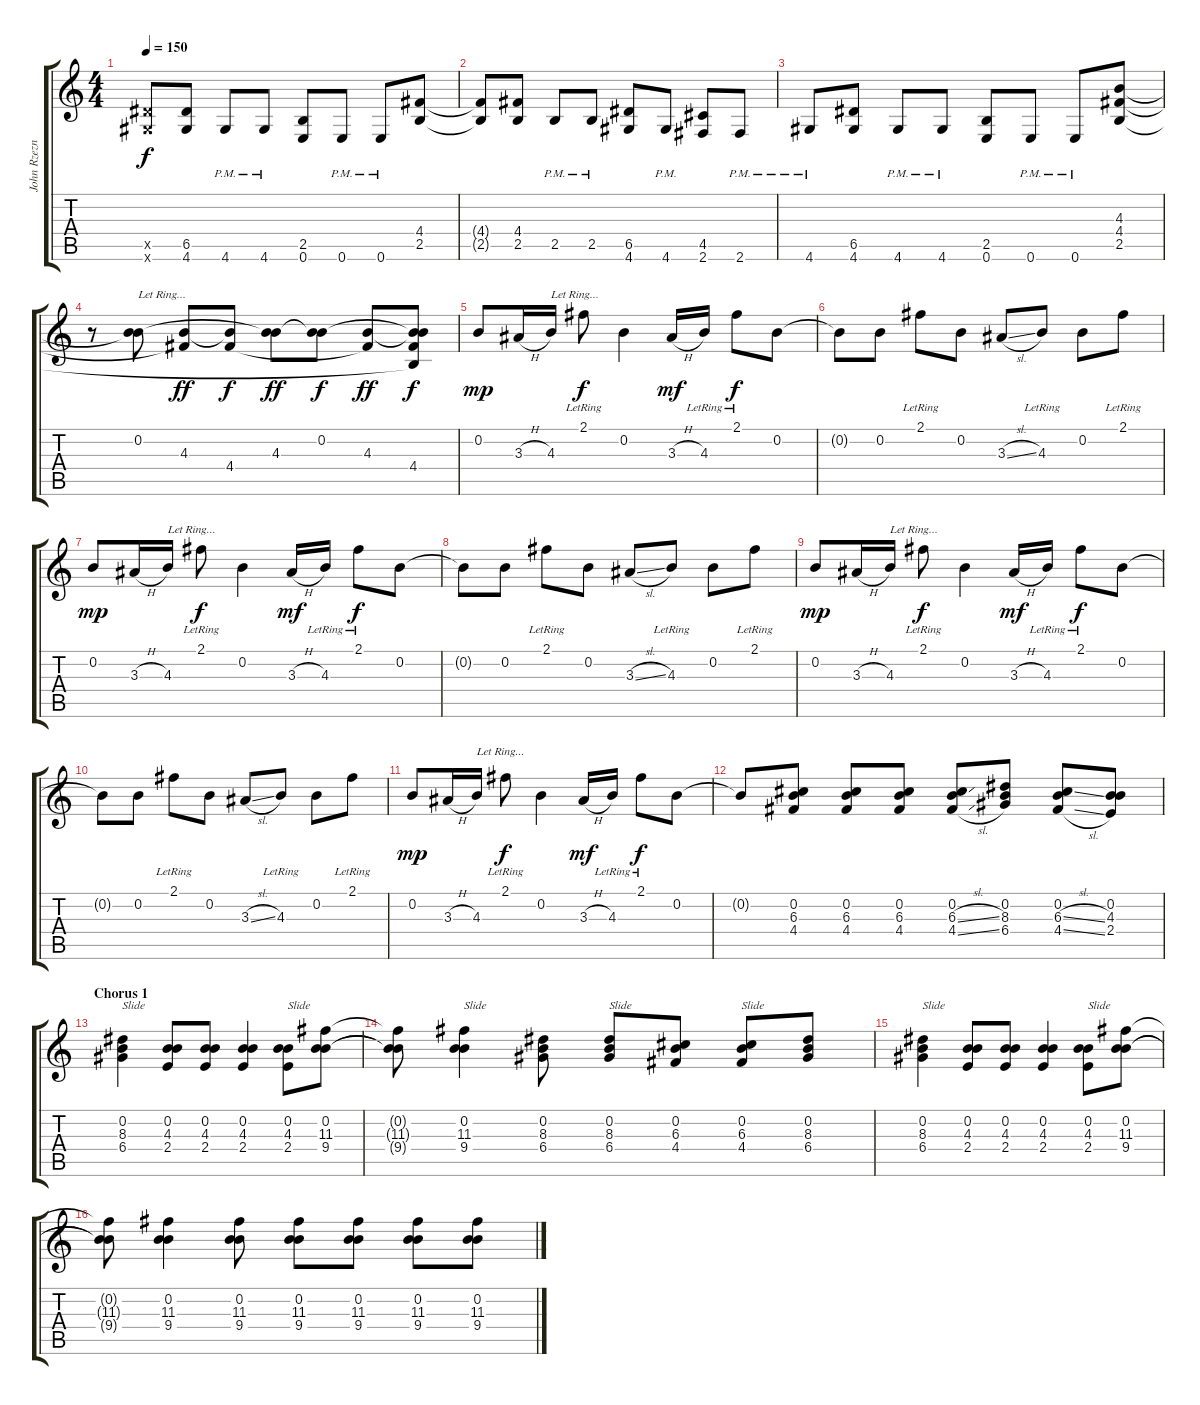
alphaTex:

\track ("John Rzeznik - Guitar 2" "John Rzezn") {instrument distortionguitar}
\staff {score tabs}
\tuning (E4 B3 G3 D3 A2 E2) {hide}
\ts (4 4)
\tempo 150
\clef g2
\ks c
(6.5{x} 4.6{x}).8{dy f} (6.5 4.6).8 4.6{pm}.8 4.6{pm}.8 (2.5 0.6).8 0.6{pm}.8 0.6{pm}.8 (4.4 2.5).8 |
(4.4{t} 2.5{t}).8 (4.4 2.5).8 2.5{pm}.8 2.5{pm}.8 (6.5 4.6).8 4.6{pm}.8 (4.5 2.6).8 2.6{pm}.8 |
4.6{pm}.8 (6.5 4.6).8 4.6{pm}.8 4.6{pm}.8 (2.5 0.6).8 0.6{pm}.8 0.6{pm}.8 (4.3 4.4 2.5).8 |
r.8 (0.2 4.3{t}).8{txt "Let Ring..."} (4.3 4.4{t}).8{dy ff} (4.3{t} 4.4).8{dy f} (0.2{t} 4.3).8{dy ff} (0.2 4.3{t}).8{dy f} (4.3 4.4{t}).8{dy ff} (0.2{t} 4.3{t} 4.4 2.5{t}).8{dy f} |
0.2.8{dy mp} 3.3{h}.16 4.3.16{txt "Let Ring..."} 2.1{lr}.8{dy f} 0.2.4 3.3{h}.16{dy mf} 4.3{lr}.16 2.1{lr}.8{dy f} 0.2.8 |
0.2{t}.8 0.2.8 2.1{lr}.8 0.2.8 3.3{sl}.8 4.3{lr}.8 0.2.8 2.1{lr}.8 |
0.2.8{dy mp} 3.3{h}.16 4.3.16{txt "Let Ring..."} 2.1{lr}.8{dy f} 0.2.4 3.3{h}.16{dy mf} 4.3{lr}.16 2.1{lr}.8{dy f} 0.2.8 |
0.2{t}.8 0.2.8 2.1{lr}.8 0.2.8 3.3{sl}.8 4.3{lr}.8 0.2.8 2.1{lr}.8 |
0.2.8{dy mp} 3.3{h}.16 4.3.16{txt "Let Ring..."} 2.1{lr}.8{dy f} 0.2.4 3.3{h}.16{dy mf} 4.3{lr}.16 2.1{lr}.8{dy f} 0.2.8 |
0.2{t}.8 0.2.8 2.1{lr}.8 0.2.8 3.3{sl}.8 4.3{lr}.8 0.2.8 2.1{lr}.8 |
0.2.8{dy mp} 3.3{h}.16 4.3.16{txt "Let Ring..."} 2.1{lr}.8{dy f} 0.2.4 3.3{h}.16{dy mf} 4.3{lr}.16 2.1{lr}.8{dy f} 0.2.8 |
0.2{t}.8 (0.2 6.3 4.4).8 (0.2 6.3 4.4).8 (0.2 6.3 4.4).8 (0.2 6.3{sl} 4.4{sl}).8 (0.2 8.3 6.4).8 (0.2 6.3{sl} 4.4{sl}).8 (0.2 4.3 2.4).8 |
\section ("" "Chorus 1")
(0.2 8.3 6.4).4{txt "Slide"} (0.2 4.3 2.4).8 (0.2 4.3 2.4).8 (0.2 4.3 2.4).4 (0.2 4.3 2.4).8{txt "Slide"} (0.2 11.3 9.4).8 |
(0.2{t} 11.3{t} 9.4{t}).8 (0.2 11.3 9.4).4{txt "Slide"} (0.2 8.3 6.4).8 (0.2 8.3 6.4).8{txt "Slide"} (0.2 6.3 4.4).8 (0.2 6.3 4.4).8{txt "Slide"} (0.2 8.3 6.4).8 |
(0.2 8.3 6.4).4{txt "Slide"} (0.2 4.3 2.4).8 (0.2 4.3 2.4).8 (0.2 4.3 2.4).4 (0.2 4.3 2.4).8{txt "Slide"} (0.2 11.3 9.4).8 |
(0.2{t} 11.3{t} 9.4{t}).8 (0.2 11.3 9.4).4 (0.2 11.3 9.4).8 (0.2 11.3 9.4).8 (0.2 11.3 9.4).8 (0.2 11.3 9.4).8 (0.2 11.3 9.4).8
